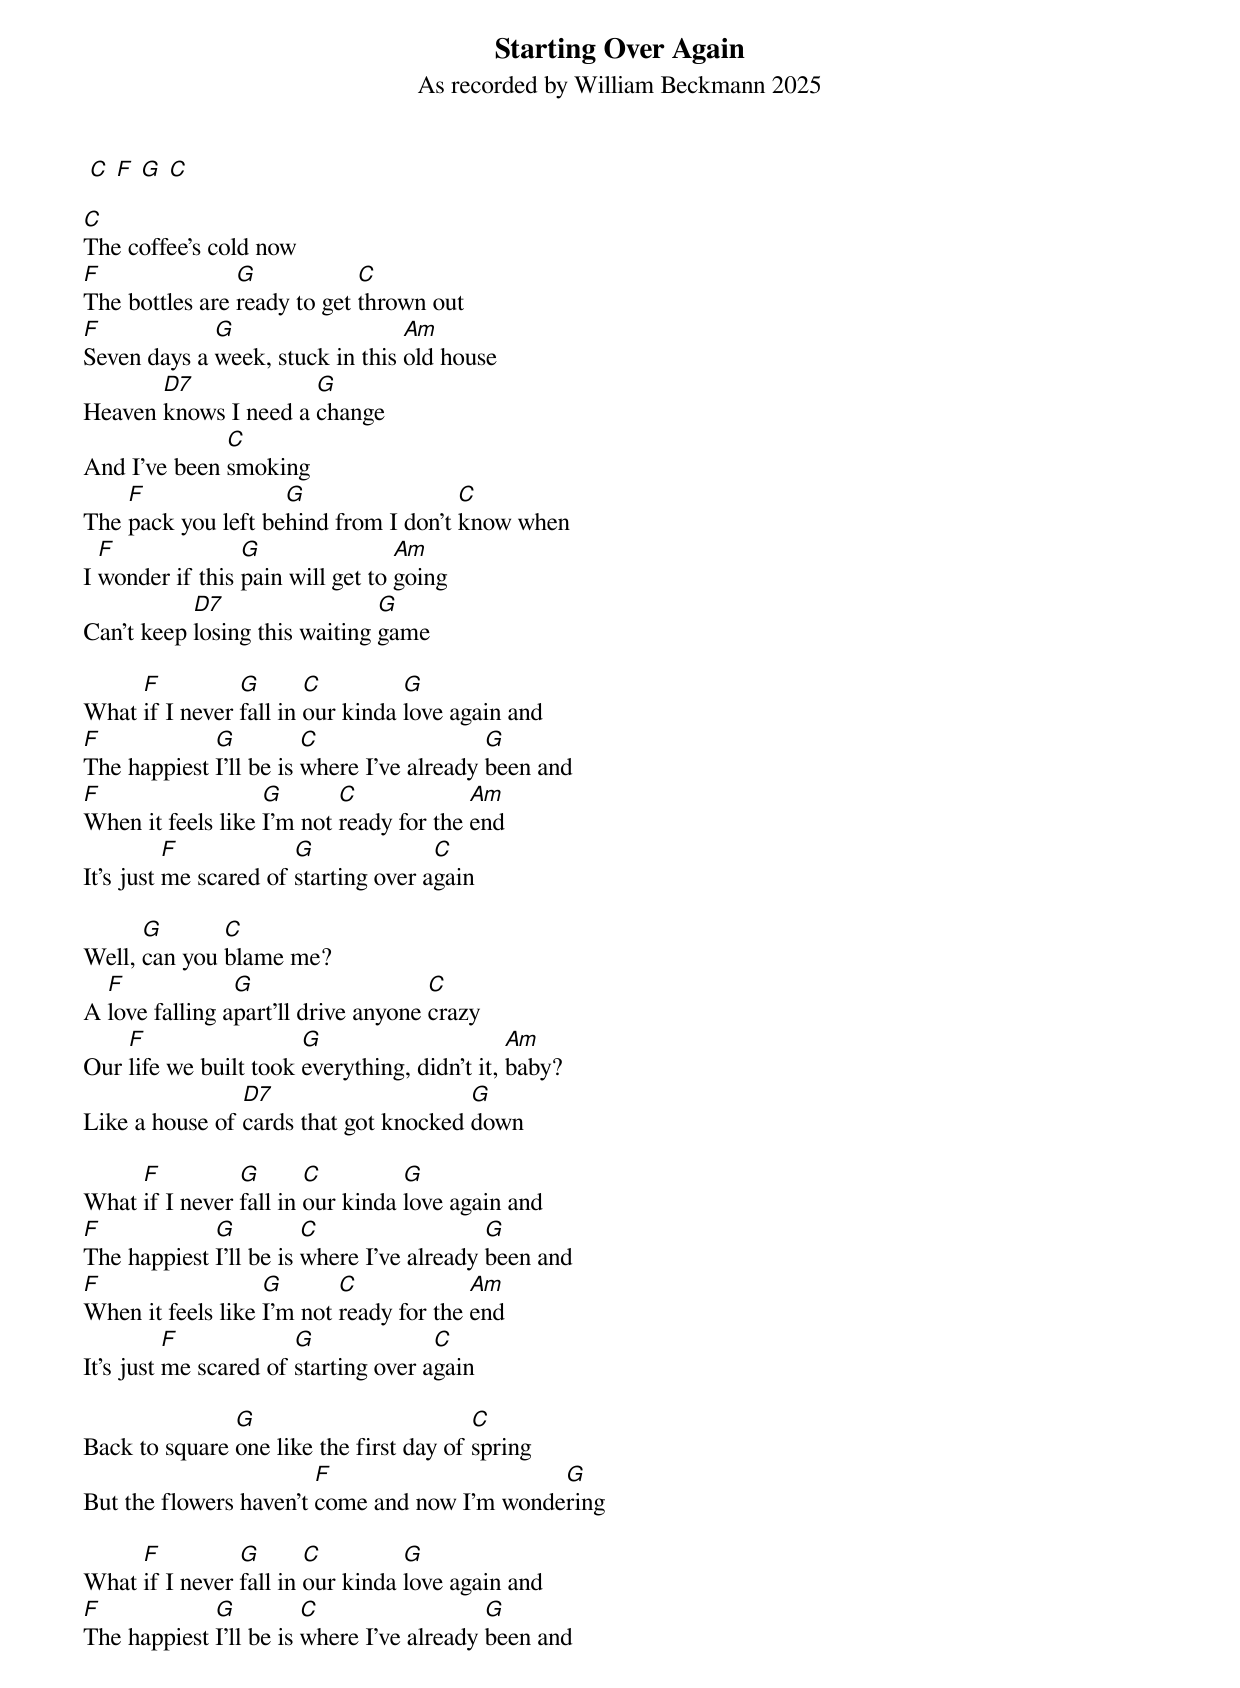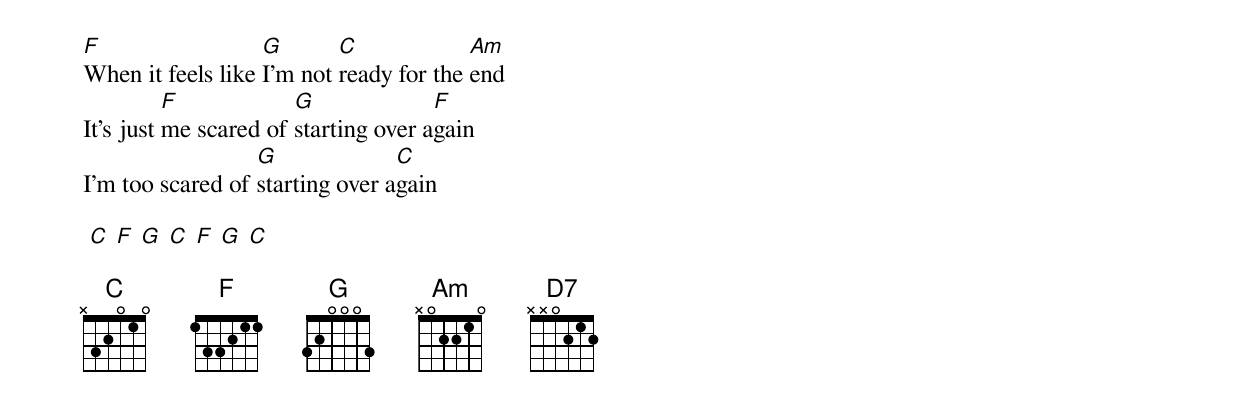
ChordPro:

{title: Starting Over Again}
{subtitle: As recorded by William Beckmann 2025}

 [C] [F] [G] [C]

[C]The coffee's cold now
[F]The bottles are [G]ready to get [C]thrown out
[F]Seven days a [G]week, stuck in this [Am]old house
Heaven [D7]knows I need a [G]change
And I've been [C]smoking
The [F]pack you left be[G]hind from I don't [C]know when
I [F]wonder if this [G]pain will get to [Am]going
Can't keep [D7]losing this waiting [G]game

What [F]if I never [G]fall in [C]our kinda [G]love again and
[F]The happiest [G]I'll be is [C]where I've already [G]been and
[F]When it feels like [G]I'm not [C]ready for the [Am]end
It's just [F]me scared of [G]starting over a[C]gain

Well, [G]can you [C]blame me?
A [F]love falling a[G]part'll drive anyone [C]crazy
Our [F]life we built took [G]everything, didn't it, [Am]baby?
Like a house of [D7]cards that got knocked [G]down

What [F]if I never [G]fall in [C]our kinda [G]love again and
[F]The happiest [G]I'll be is [C]where I've already [G]been and
[F]When it feels like [G]I'm not [C]ready for the [Am]end
It's just [F]me scared of [G]starting over a[C]gain

Back to square [G]one like the first day of [C]spring
But the flowers haven't [F]come and now I'm wonde[G]ring

What [F]if I never [G]fall in [C]our kinda [G]love again and
[F]The happiest [G]I'll be is [C]where I've already [G]been and
[F]When it feels like [G]I'm not [C]ready for the [Am]end
It's just [F]me scared of [G]starting over a[F]gain
I'm too scared of [G]starting over a[C]gain

 [C] [F] [G] [C] [F] [G] [C]

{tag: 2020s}
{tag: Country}
